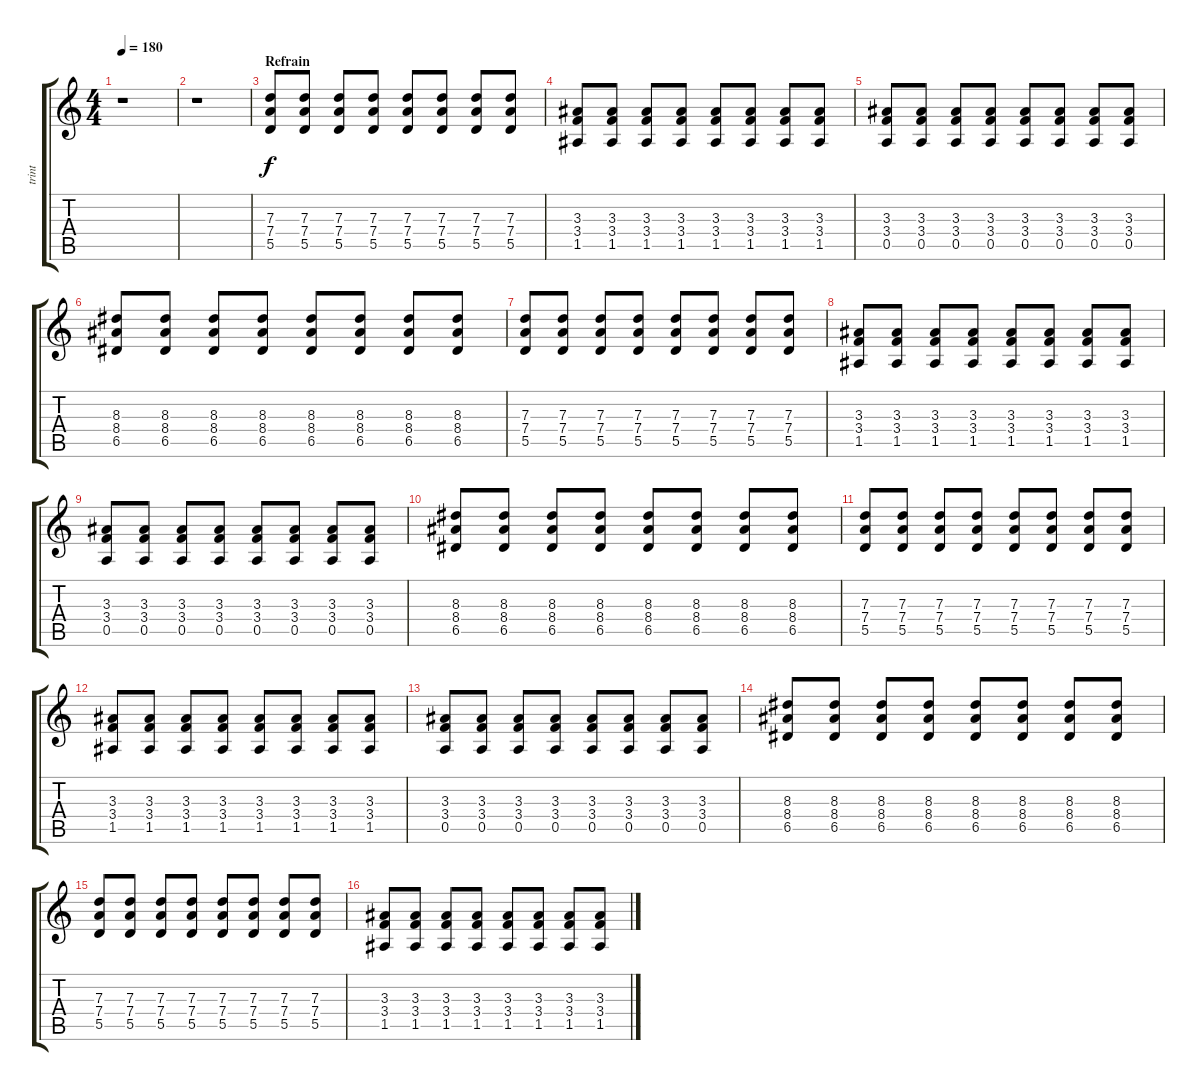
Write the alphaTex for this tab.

\track ("trint" "trint") {instrument distortionguitar}
\staff {score tabs}
\tuning (E4 B3 G3 D3 A2 E2) {hide}
\ts (4 4)
\tempo 180
\clef g2
\ks c
r.1{dy f} |
r.1 |
\section ("" "Refrain")
(7.3 7.4 5.5).8 (7.3 7.4 5.5).8 (7.3 7.4 5.5).8 (7.3 7.4 5.5).8 (7.3 7.4 5.5).8 (7.3 7.4 5.5).8 (7.3 7.4 5.5).8 (7.3 7.4 5.5).8 |
(3.3 3.4 1.5).8 (3.3 3.4 1.5).8 (3.3 3.4 1.5).8 (3.3 3.4 1.5).8 (3.3 3.4 1.5).8 (3.3 3.4 1.5).8 (3.3 3.4 1.5).8 (3.3 3.4 1.5).8 |
(3.3 3.4 0.5).8 (3.3 3.4 0.5).8 (3.3 3.4 0.5).8 (3.3 3.4 0.5).8 (3.3 3.4 0.5).8 (3.3 3.4 0.5).8 (3.3 3.4 0.5).8 (3.3 3.4 0.5).8 |
(8.3 8.4 6.5).8 (8.3 8.4 6.5).8 (8.3 8.4 6.5).8 (8.3 8.4 6.5).8 (8.3 8.4 6.5).8 (8.3 8.4 6.5).8 (8.3 8.4 6.5).8 (8.3 8.4 6.5).8 |
(7.3 7.4 5.5).8 (7.3 7.4 5.5).8 (7.3 7.4 5.5).8 (7.3 7.4 5.5).8 (7.3 7.4 5.5).8 (7.3 7.4 5.5).8 (7.3 7.4 5.5).8 (7.3 7.4 5.5).8 |
(3.3 3.4 1.5).8 (3.3 3.4 1.5).8 (3.3 3.4 1.5).8 (3.3 3.4 1.5).8 (3.3 3.4 1.5).8 (3.3 3.4 1.5).8 (3.3 3.4 1.5).8 (3.3 3.4 1.5).8 |
(3.3 3.4 0.5).8 (3.3 3.4 0.5).8 (3.3 3.4 0.5).8 (3.3 3.4 0.5).8 (3.3 3.4 0.5).8 (3.3 3.4 0.5).8 (3.3 3.4 0.5).8 (3.3 3.4 0.5).8 |
(8.3 8.4 6.5).8 (8.3 8.4 6.5).8 (8.3 8.4 6.5).8 (8.3 8.4 6.5).8 (8.3 8.4 6.5).8 (8.3 8.4 6.5).8 (8.3 8.4 6.5).8 (8.3 8.4 6.5).8 |
(7.3 7.4 5.5).8 (7.3 7.4 5.5).8 (7.3 7.4 5.5).8 (7.3 7.4 5.5).8 (7.3 7.4 5.5).8 (7.3 7.4 5.5).8 (7.3 7.4 5.5).8 (7.3 7.4 5.5).8 |
(3.3 3.4 1.5).8 (3.3 3.4 1.5).8 (3.3 3.4 1.5).8 (3.3 3.4 1.5).8 (3.3 3.4 1.5).8 (3.3 3.4 1.5).8 (3.3 3.4 1.5).8 (3.3 3.4 1.5).8 |
(3.3 3.4 0.5).8 (3.3 3.4 0.5).8 (3.3 3.4 0.5).8 (3.3 3.4 0.5).8 (3.3 3.4 0.5).8 (3.3 3.4 0.5).8 (3.3 3.4 0.5).8 (3.3 3.4 0.5).8 |
(8.3 8.4 6.5).8 (8.3 8.4 6.5).8 (8.3 8.4 6.5).8 (8.3 8.4 6.5).8 (8.3 8.4 6.5).8 (8.3 8.4 6.5).8 (8.3 8.4 6.5).8 (8.3 8.4 6.5).8 |
(7.3 7.4 5.5).8 (7.3 7.4 5.5).8 (7.3 7.4 5.5).8 (7.3 7.4 5.5).8 (7.3 7.4 5.5).8 (7.3 7.4 5.5).8 (7.3 7.4 5.5).8 (7.3 7.4 5.5).8 |
(3.3 3.4 1.5).8 (3.3 3.4 1.5).8 (3.3 3.4 1.5).8 (3.3 3.4 1.5).8 (3.3 3.4 1.5).8 (3.3 3.4 1.5).8 (3.3 3.4 1.5).8 (3.3 3.4 1.5).8
